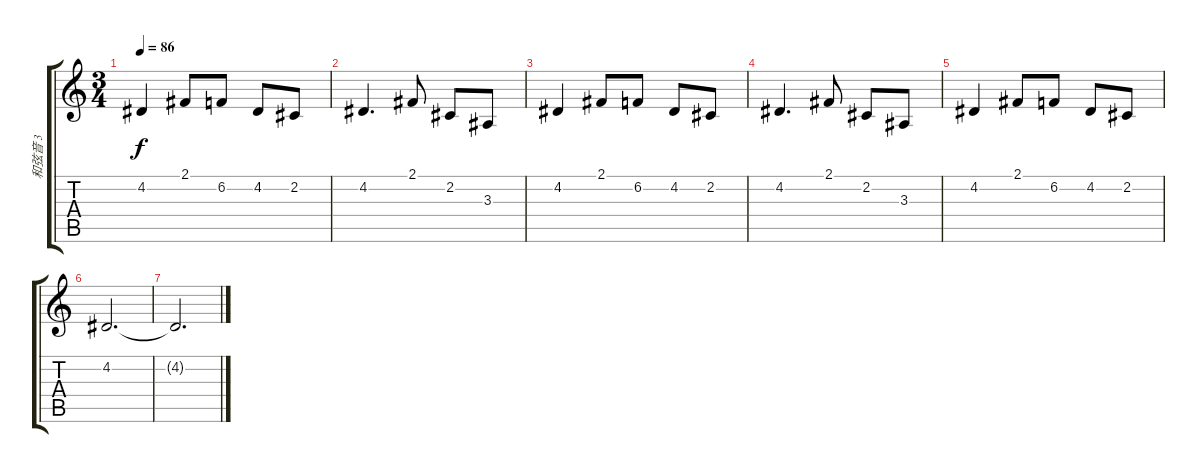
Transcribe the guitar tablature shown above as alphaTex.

\track ("和弦音 3  " "和弦音 3  ") {instrument choiraahs}
\staff {score tabs}
\tuning (E4 B3 G3 D3 A2 E2) {hide}
\ts (3 4)
\tempo 86
\clef g2
\ks c
4.2.4{dy f} 2.1.8 6.2.8 4.2.8 2.2.8 |
4.2.4{d} 2.1.8 2.2.8 3.3.8 |
4.2.4 2.1.8 6.2.8 4.2.8 2.2.8 |
4.2.4{d} 2.1.8 2.2.8 3.3.8 |
4.2.4 2.1.8 6.2.8 4.2.8 2.2.8 |
4.2.2{d} |
4.2{t}.2{d}
